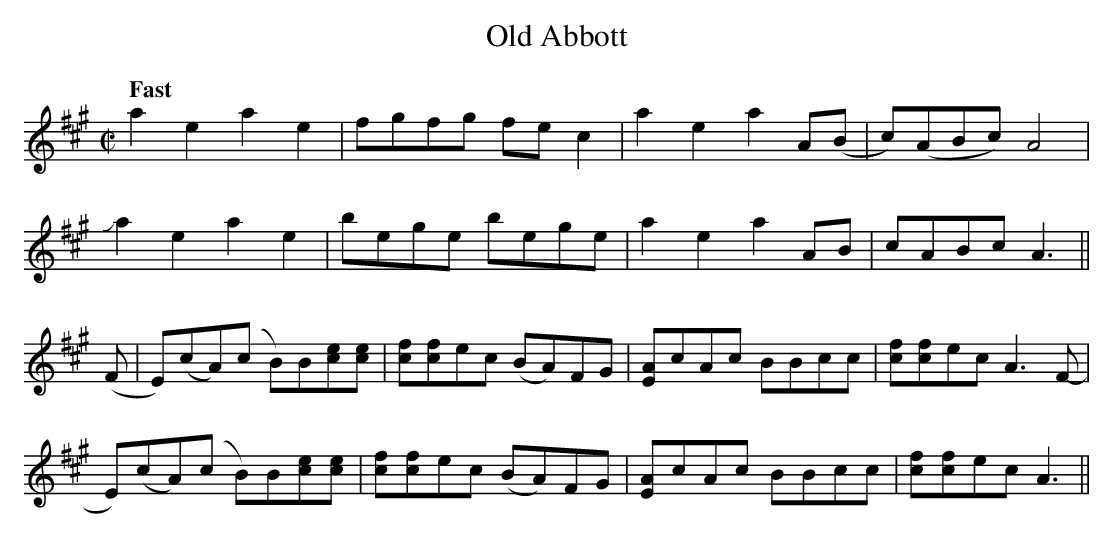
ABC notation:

X:1
T:Old Abbott
M:C|
L:1/8
Q:"Fast"
K:A
a2e2a2e2|fgfg fe c2|a2e2a2 A(B|c)(ABc) A4|
+slide+a2e2a2e2|bege bege| a2e2a2 AB|cABc A3||
(F|E)(cA)(c B)B[ce][ce]|[cf][cf]ec (BA)FG|[EA]cAc BBcc |[cf][cf]ec A3F-|
E)(cA)(c B)B[ce][ce]|[cf][cf]ec (BA)FG|[EA]cAc BBcc |[cf][cf]ec A3||
